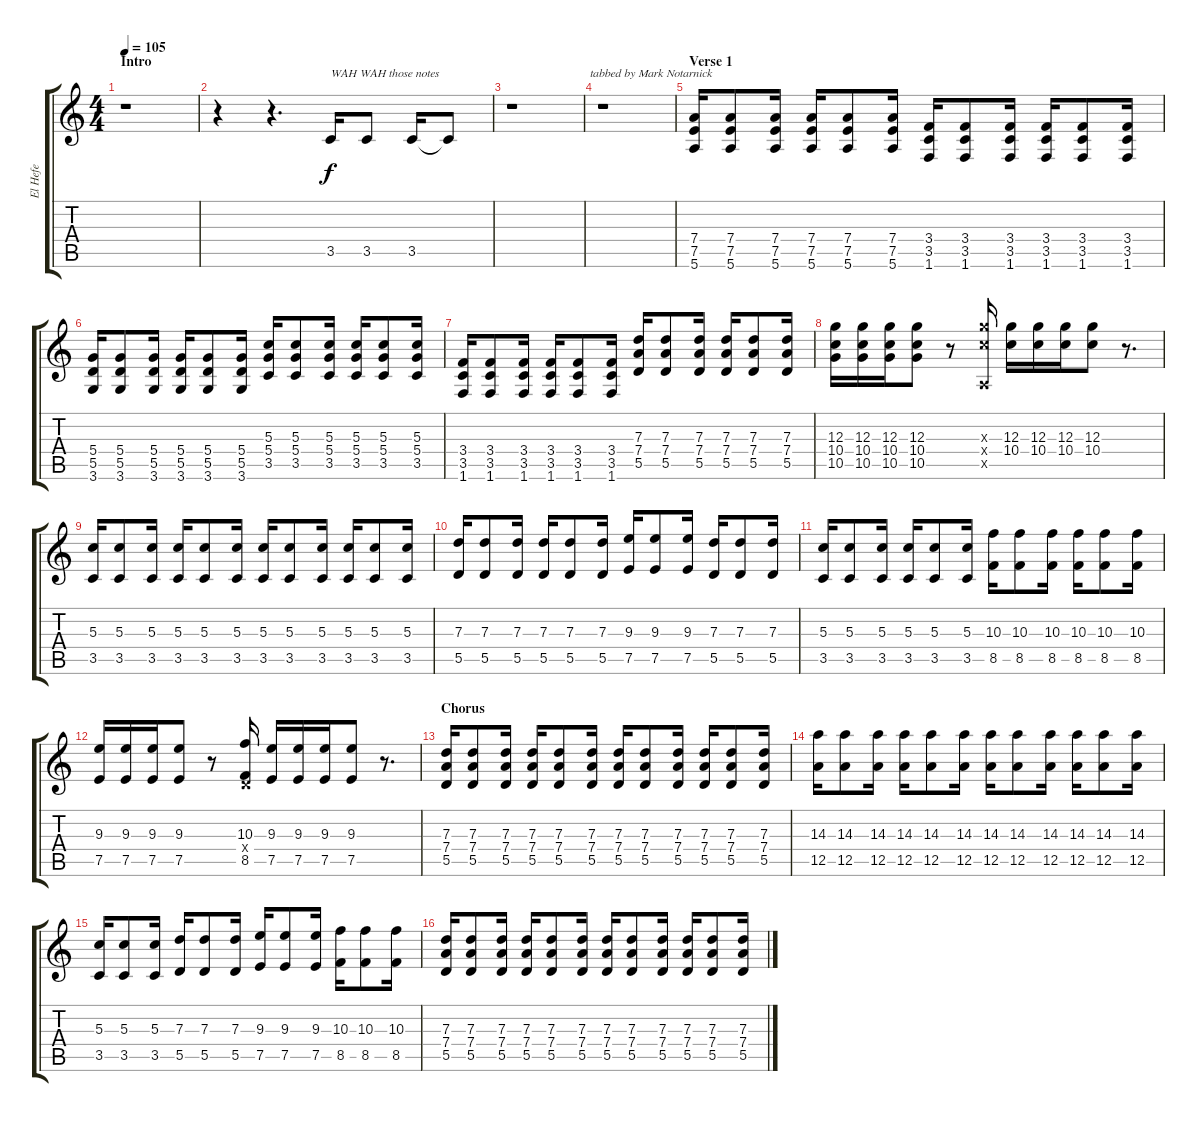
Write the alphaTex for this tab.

\track ("El Hefe" "El Hefe") {instrument overdrivenguitar}
\staff {score tabs}
\tuning (E4 B3 G3 D3 A2 E2) {hide}
\ts (4 4)
\section ("" "Intro")
\tempo 105
\clef g2
\ks c
r.1{dy f instrument overdrivenguitar} |
r.4 r.4{d} 3.5.16{txt "WAH WAH those notes" balance 0} 3.5.8 3.5.16 3.5{t}.8 |
r.1{txt "                          tabbed by Mark Notarnick" volume 14 balance 0} |
r.1 |
\section ("" "Verse 1")
(7.4 7.5 5.6).16 (7.4 7.5 5.6).8 (7.4 7.5 5.6).16 (7.4 7.5 5.6).16 (7.4 7.5 5.6).8 (7.4 7.5 5.6).16 (3.4 3.5 1.6).16 (3.4 3.5 1.6).8 (3.4 3.5 1.6).16 (3.4 3.5 1.6).16 (3.4 3.5 1.6).8 (3.4 3.5 1.6).16 |
(5.4 5.5 3.6).16 (5.4 5.5 3.6).8 (5.4 5.5 3.6).16 (5.4 5.5 3.6).16 (5.4 5.5 3.6).8 (5.4 5.5 3.6).16 (5.3 5.4 3.5).16 (5.3 5.4 3.5).8 (5.3 5.4 3.5).16 (5.3 5.4 3.5).16 (5.3 5.4 3.5).8 (5.3 5.4 3.5).16 |
(3.4 3.5 1.6).16 (3.4 3.5 1.6).8 (3.4 3.5 1.6).16 (3.4 3.5 1.6).16 (3.4 3.5 1.6).8 (3.4 3.5 1.6).16 (7.3 7.4 5.5).16 (7.3 7.4 5.5).8 (7.3 7.4 5.5).16 (7.3 7.4 5.5).16 (7.3 7.4 5.5).8 (7.3 7.4 5.5).16 |
(12.3 10.4 10.5).16 (12.3 10.4 10.5).16 (12.3 10.4 10.5).16 (12.3 10.4 10.5).8 r.8 (12.3{x} 10.4{x} 0.5{x}).16 (12.3 10.4).16 (12.3 10.4).16 (12.3 10.4).16 (12.3 10.4).8 r.8{d} |
(5.3 3.5).16 (5.3 3.5).8 (5.3 3.5).16 (5.3 3.5).16 (5.3 3.5).8 (5.3 3.5).16 (5.3 3.5).16 (5.3 3.5).8 (5.3 3.5).16 (5.3 3.5).16 (5.3 3.5).8 (5.3 3.5).16 |
(7.3 5.5).16 (7.3 5.5).8 (7.3 5.5).16 (7.3 5.5).16 (7.3 5.5).8 (7.3 5.5).16 (9.3 7.5).16 (9.3 7.5).8 (9.3 7.5).16 (7.3 5.5).16 (7.3 5.5).8 (7.3 5.5).16 |
(5.3 3.5).16 (5.3 3.5).8 (5.3 3.5).16 (5.3 3.5).16 (5.3 3.5).8 (5.3 3.5).16 (10.3 8.5).16 (10.3 8.5).8 (10.3 8.5).16 (10.3 8.5).16 (10.3 8.5).8 (10.3 8.5).16 |
(9.3 7.5).16 (9.3 7.5).16 (9.3 7.5).16 (9.3 7.5).8 r.8 (10.3 0.4{x} 8.5).16 (9.3 7.5).16 (9.3 7.5).16 (9.3 7.5).16 (9.3 7.5).8 r.8{d} |
\section ("" "Chorus")
(7.3 7.4 5.5).16 (7.3 7.4 5.5).8 (7.3 7.4 5.5).16 (7.3 7.4 5.5).16 (7.3 7.4 5.5).8 (7.3 7.4 5.5).16 (7.3 7.4 5.5).16 (7.3 7.4 5.5).8 (7.3 7.4 5.5).16 (7.3 7.4 5.5).16 (7.3 7.4 5.5).8 (7.3 7.4 5.5).16 |
(14.3 12.5).16 (14.3 12.5).8 (14.3 12.5).16 (14.3 12.5).16 (14.3 12.5).8 (14.3 12.5).16 (14.3 12.5).16 (14.3 12.5).8 (14.3 12.5).16 (14.3 12.5).16 (14.3 12.5).8 (14.3 12.5).16 |
(5.3 3.5).16 (5.3 3.5).8 (5.3 3.5).16 (7.3 5.5).16 (7.3 5.5).8 (7.3 5.5).16 (9.3 7.5).16 (9.3 7.5).8 (9.3 7.5).16 (10.3 8.5).16 (10.3 8.5).8 (10.3 8.5).16 |
(7.3 7.4 5.5).16 (7.3 7.4 5.5).8 (7.3 7.4 5.5).16 (7.3 7.4 5.5).16 (7.3 7.4 5.5).8 (7.3 7.4 5.5).16 (7.3 7.4 5.5).16 (7.3 7.4 5.5).8 (7.3 7.4 5.5).16 (7.3 7.4 5.5).16 (7.3 7.4 5.5).8 (7.3 7.4 5.5).16
